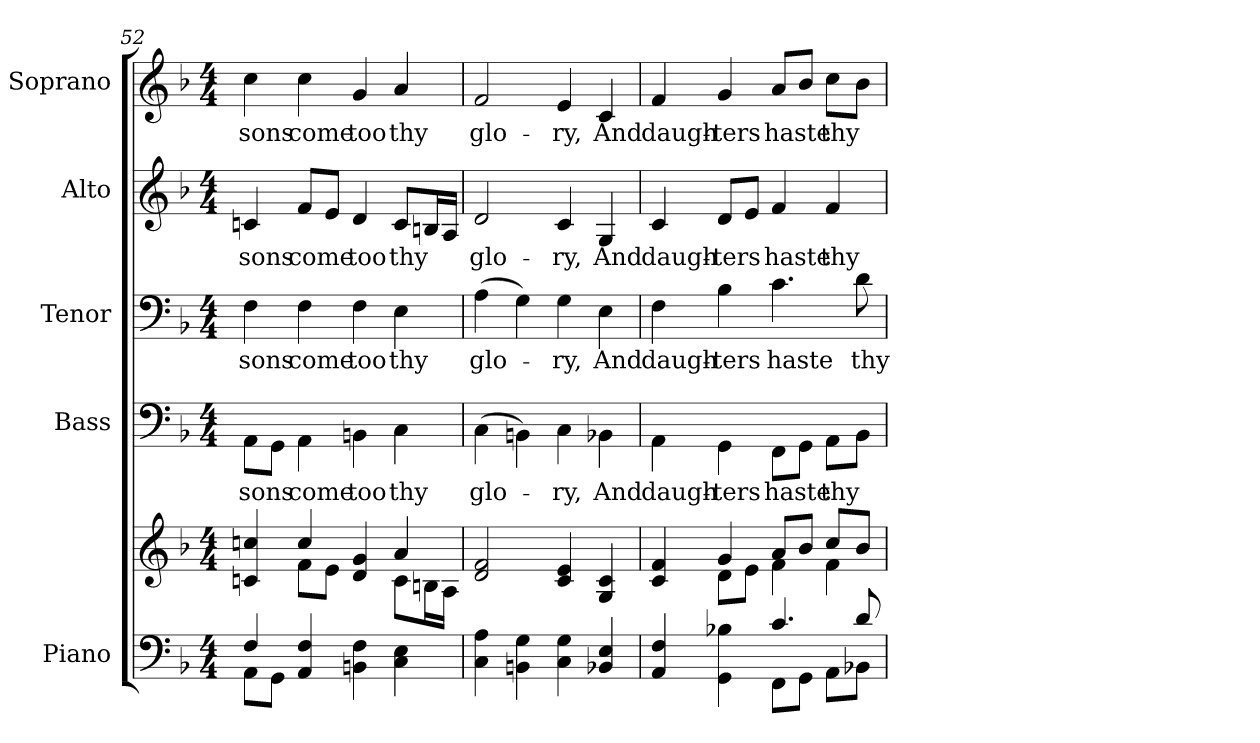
**kern	**kern	**kern	**text	**kern	**text	**kern	**text	**kern	**text
*part5	*part5	*part4	*part4	*part3	*part3	*part2	*part2	*part1	*part1
*staff6	*staff5	*staff4	*staff4	*staff3	*staff3	*staff2	*staff2	*staff1	*staff1
*I"Piano	*	*I"Bass	*	*I"Tenor	*	*I"Alto	*	*I"Soprano	*
*I'Pno.	*	*I'B.	*	*I'T.	*	*I'A.	*	*I'S.	*
!!LO:PB:g=z
*clefF4	*clefG2	*clefF4	*	*clefF4	*	*clefG2	*	*clefG2	*
*k[b-]	*k[b-]	*k[b-]	*	*k[b-]	*	*k[b-]	*	*k[b-]	*
*F:	*F:	*F:	*	*F:	*	*F:	*	*F:	*
*M4/4	*M4/4	*M4/4	*	*M4/4	*	*M4/4	*	*M4/4	*
=52	=52	=52	=52	=52	=52	=52	=52	=52	=52
*^	*^	*	*	*	*	*	*	*	*
!	!	!	!	!	!LO:LY:b:color=#000000	!	!	!	!	!	!
!	!	!	!	!	!	!	!LO:LY:b:color=#000000	!	!	!	!
!	!	!	!	!	!	!	!	!	!LO:LY:b:color=#000000	!	!
!	!	!	!	!	!	!	!	!	!	!	!LO:LY:b:color=#000000
4Fi/	8AAi\L	4cni/ 4ccni	4ryy	8AAi\L	sons	4Fi\	sons	4cni/	sons	4cci\	sons
.	8GGi\J	.	.	8GGi\J	.	.	.	.	.	.	.
!	!	!	!	!	!LO:LY:b:color=#000000	!	!	!	!	!	!
!	!	!	!	!	!	!	!LO:LY:b:color=#000000	!	!	!	!
!	!	!	!	!	!	!	!	!	!LO:LY:b:color=#000000	!	!
!	!	!	!	!	!	!	!	!	!	!	!LO:LY:b:color=#000000
4AAi/ 4Fi	4ryy	4cci/	8fi\L	4AAi\	come	4Fi\	come	8fi/L	come	4cci\	come
.	.	.	8ei\J	.	.	.	.	8ei/J	.	.	.
!	!	!	!	!	!LO:LY:b:color=#000000	!	!	!	!	!	!
!	!	!	!	!	!	!	!LO:LY:b:color=#000000	!	!	!	!
!	!	!	!	!	!	!	!	!	!LO:LY:b:color=#000000	!	!
!	!	!	!	!	!	!	!	!	!	!	!LO:LY:b:color=#000000
4BBni\ 4Fi	2ryy	4di/ 4gi	4ryy	4BBni\	too	4Fi\	too	4di/	too	4gi/	too
!	!	!	!	!	!LO:LY:b:color=#000000	!	!	!	!	!	!
!	!	!	!	!	!	!	!LO:LY:b:color=#000000	!	!	!	!
!	!	!	!	!	!	!	!	!	!LO:LY:b:color=#000000	!	!
!	!	!	!	!	!	!	!	!	!	!	!LO:LY:b:color=#000000
4Ci\ 4Ei	.	4ai/	8ci\L	4Ci\	thy	4Ei\	thy	8ci/L	thy	4ai/	thy
.	.	.	16Bni\L	.	.	.	.	16Bni/L	.	.	.
.	.	.	16Ai\JJ	.	.	.	.	16Ai/JJ	.	.	.
*v	*v	*	*	*	*	*	*	*	*	*	*
*	*v	*v	*	*	*	*	*	*	*	*
=53	=53	=53	=53	=53	=53	=53	=53	=53	=53
*	*^	*	*	*	*	*	*	*	*
!	!	!	!	!LO:LY:b:color=#000000	!	!	!	!	!	!
*	*v	*v	*	*	*	*	*	*	*	*
*	*^	*	*	*	*	*	*	*	*
!	!	!	!	!	!	!LO:LY:b:color=#000000	!	!	!	!
*	*v	*v	*	*	*	*	*	*	*	*
*	*^	*	*	*	*	*	*	*	*
!	!	!	!	!	!	!	!	!LO:LY:b:color=#000000	!	!
*	*v	*v	*	*	*	*	*	*	*	*
*	*^	*	*	*	*	*	*	*	*
!	!	!	!	!	!	!	!	!	!	!LO:LY:b:color=#000000
*	*v	*v	*	*	*	*	*	*	*	*
4Ci\ 4Ai	2di/ 2fi	(4Ci\	glo-	(4Ai\	glo-	2di/	glo-	2fi/	glo-
4BBni\ 4Gi	.	4BBni\)	.	4Gi\)	.	.	.	.	.
!	!	!	!LO:LY:b:color=#000000	!	!	!	!	!	!
!	!	!	!	!	!LO:LY:b:color=#000000	!	!	!	!
!	!	!	!	!	!	!	!LO:LY:b:color=#000000	!	!
!	!	!	!	!	!	!	!	!	!LO:LY:b:color=#000000
4Ci\ 4Gi	4ci/ 4ei	4Ci\	-ry,	4Gi\	-ry,	4ci/	-ry,	4ei/	-ry,
!	!	!	!LO:LY:b:color=#000000	!	!	!	!	!	!
!	!	!	!	!	!LO:LY:b:color=#000000	!	!	!	!
!	!	!	!	!	!	!	!LO:LY:b:color=#000000	!	!
!	!	!	!	!	!	!	!	!	!LO:LY:b:color=#000000
4BB-Xi/ 4Ei	4Gi/ 4ci	4BB-Xi\	And	4Ei\	And	4Gi/	And	4ci/	And
!!LO:PB:g=z
=54	=54	=54	=54	=54	=54	=54	=54	=54	=54
*^	*^	*	*	*	*	*	*	*	*
!	!	!	!	!	!LO:LY:b:color=#000000	!	!	!	!	!	!
!	!	!	!	!	!	!	!LO:LY:b:color=#000000	!	!	!	!
!	!	!	!	!	!	!	!	!	!LO:LY:b:color=#000000	!	!
!	!	!	!	!	!	!	!	!	!	!	!LO:LY:b:color=#000000
4AAi/ 4Fi	2ryy	4ci/ 4fi	4ryy	4AAi\	daugh-	4Fi\	daugh-	4ci/	daugh-	4fi/	daugh-
!	!	!	!	!	!LO:LY:b:color=#000000	!	!	!	!	!	!
!	!	!	!	!	!	!	!LO:LY:b:color=#000000	!	!	!	!
!	!	!	!	!	!	!	!	!	!LO:LY:b:color=#000000	!	!
!	!	!	!	!	!	!	!	!	!	!	!LO:LY:b:color=#000000
4GGi\ 4B-Xi	.	4gi/	8di\L	4GGi\	-ters	4B-i\	-ters	8di/L	-ters	4gi/	-ters
.	.	.	8ei\J	.	.	.	.	8ei/J	.	.	.
!	!	!	!	!	!LO:LY:b:color=#000000	!	!	!	!	!	!
!	!	!	!	!	!	!	!LO:LY:b:color=#000000	!	!	!	!
!	!	!	!	!	!	!	!	!	!LO:LY:b:color=#000000	!	!
!	!	!	!	!	!	!	!	!	!	!	!LO:LY:b:color=#000000
4.ci/	8FFi\L	8ai/L	4fi\	8FFi\L	haste	4.ci\	haste	4fi/	haste	8ai/L	haste
.	8GGi\J	8b-i/J	.	8GGi\J	.	.	.	.	.	8b-i/J	.
!	!	!	!	!	!LO:LY:b:color=#000000	!	!	!	!	!	!
!	!	!	!	!	!	!	!	!	!LO:LY:b:color=#000000	!	!
!	!	!	!	!	!	!	!	!	!	!	!LO:LY:b:color=#000000
.	8AAi\L	8cci/L	4fi\	8AAi\L	thy	.	.	4fi/	thy	8cci\L	thy
!	!	!	!	!	!	!	!LO:LY:b:color=#000000	!	!	!	!
8di/	8BB-Xi\J	8b-i/J	.	8BB-i\J	.	8di\	thy	.	.	8b-i\J	.
*v	*v	*	*	*	*	*	*	*	*	*	*
*	*v	*v	*	*	*	*	*	*	*	*
=	=	=	=	=	=	=	=	=	=
*-	*-	*-	*-	*-	*-	*-	*-	*-	*-
